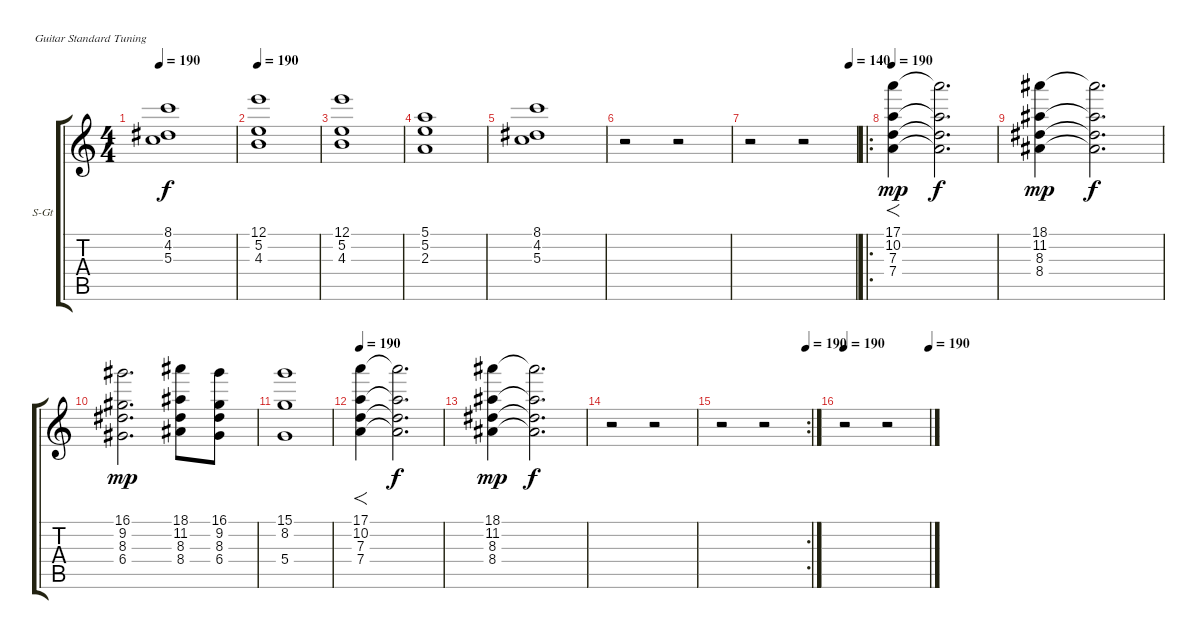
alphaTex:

\bracketExtendMode groupsimilarinstruments
\firstSystemTrackNameOrientation horizontal
\otherSystemsTrackNameOrientation horizontal
\track ("Martin - Keyboard2" "S-Gt") {instrument choiraahs}
\staff {score tabs}
\tuning (E4 B3 G3 D3 A2 E2)
\displaytranspose 12
\ts (4 4)
\tempo 190
\clef g2
\ks c
(8.1 4.2 5.3).1{dy f} |
\tempo 190
(12.1 5.2 4.3).1 |
(12.1 5.2 4.3).1 |
(5.1 5.2 2.3).1 |
(8.1 4.2 5.3).1 |
r.2 r.2 |
\tempo (140 0.9375)
r.2 r.2 |
\ro
\tempo 190
(17.1 10.2 7.3 7.4).4{f dy mp} (17.1{t} 10.2{t} 7.3{t} 7.4{t}).2{d dy f} |
(18.1 11.2 8.3 8.4).4{dy mp} (18.1{t} 11.2{t} 8.3{t} 8.4{t}).2{d dy f} |
(16.1 9.2 8.3 6.4).2{d dy mp} (18.1 11.2 8.3 8.4).8 (16.1 9.2 8.3 6.4).8 |
(15.1 8.2 5.4).1 |
\tempo 190
(17.1 10.2 7.3 7.4).4{f} (17.1{t} 10.2{t} 7.3{t} 7.4{t}).2{d dy f} |
(18.1 11.2 8.3 8.4).4{dy mp} (18.1{t} 11.2{t} 8.3{t} 8.4{t}).2{d dy f} |
r.2 r.2 |
\rc 2
\tempo (190 1)
r.2 r.2 |
\tempo 190
\tempo (190 1)
r.2 r.2
